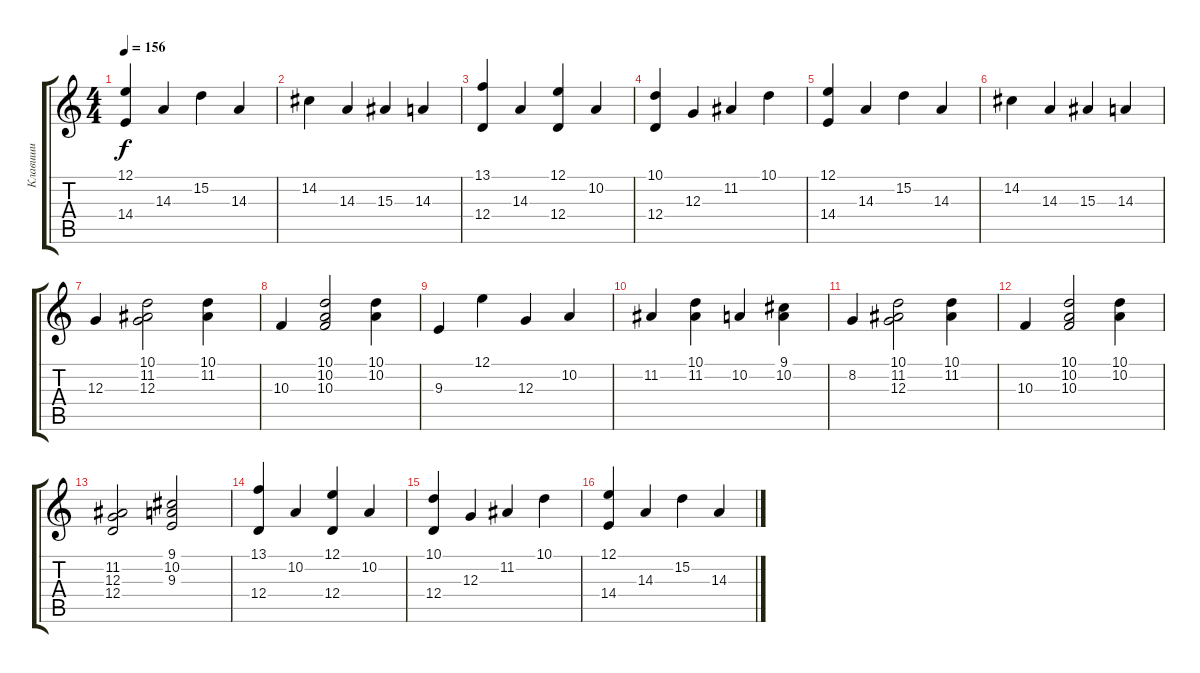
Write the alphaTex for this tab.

\track ("Клавиши" "Клавиши") {instrument electricgrandpiano}
\staff {score tabs}
\tuning (E4 B3 G3 D3 A2 E2) {hide}
\ts (4 4)
\tempo 156
\clef g2
\ks c
(12.1 14.4).4{dy f} 14.3.4 15.2.4 14.3.4 |
14.2.4 14.3.4 15.3.4 14.3.4 |
(13.1 12.4).4 14.3.4 (12.1 12.4).4 10.2.4 |
(10.1 12.4).4 12.3.4 11.2.4 10.1.4 |
(12.1 14.4).4 14.3.4 15.2.4 14.3.4 |
14.2.4 14.3.4 15.3.4 14.3.4 |
12.3.4 (10.1 11.2 12.3).2 (10.1 11.2).4 |
10.3.4 (10.1 10.2 10.3).2 (10.1 10.2).4 |
9.3.4 12.1.4 12.3.4 10.2.4 |
11.2.4 (10.1 11.2).4 10.2.4 (9.1 10.2).4 |
8.2.4 (10.1 11.2 12.3).2 (10.1 11.2).4 |
10.3.4 (10.1 10.2 10.3).2 (10.1 10.2).4 |
(11.2 12.3 12.4).2 (9.1 10.2 9.3).2 |
(13.1 12.4).4 10.2.4 (12.1 12.4).4 10.2.4 |
(10.1 12.4).4 12.3.4 11.2.4 10.1.4 |
(12.1 14.4).4 14.3.4 15.2.4 14.3.4
